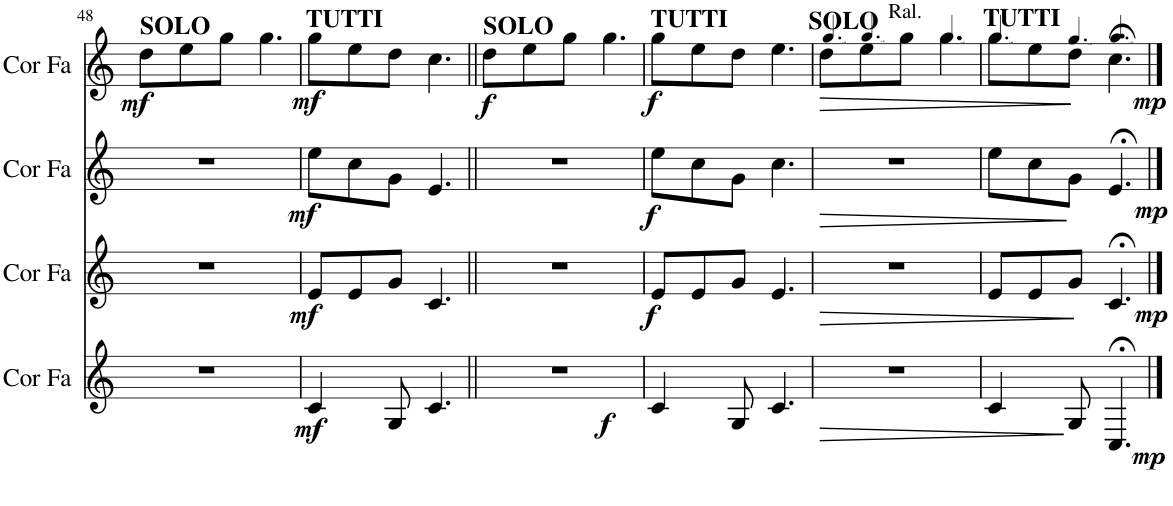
**kern	**dynam	**kern	**dynam	**kern	**dynam	**kern	**dynam
*part4	*part4	*part3	*part3	*part2	*part2	*part1	*part1
*staff4	*staff4	*staff3	*staff3	*staff2	*staff2	*staff1	*staff1
*I"Cor en Fa	*	*I"Cor en Fa	*	*I"Cor en Fa	*	*I"Cor en Fa	*
*I'Cor Fa	*	*I'Cor Fa	*	*I'Cor Fa	*	*	*
!!LO:PB:g=z
*clefG2	*	*clefG2	*	*clefG2	*	*clefG2	*
*Trd4c7	*	*Trd4c7	*	*Trd4c7	*	*Trd4c7	*
*k[]	*	*k[]	*	*k[]	*	*k[]	*
*M6/8	*	*M6/8	*	*M6/8	*	*M6/8	*
=48	=48	=48	=48	=48	=48	=48	=48
!	!	!	!	!	!	!LO:TX:a:B:t=SOLO	!
!	!	!	!	!	!	!	!LO:DY:b
2.r	.	2.r	.	2.r	.	8dd\L	mf
.	.	.	.	.	.	8ee\	.
.	.	.	.	.	.	8gg\J	.
.	.	.	.	.	.	4.gg\	.
=49	=49	=49	=49	=49	=49	=49	=49
!	!	!	!	!	!	!LO:TX:a:B:t=TUTTI	!
!	!LO:DY:b	!	!LO:DY:b	!	!LO:DY:b	!	!LO:DY:b
4c/	mf	8e/L	mf	8ee\L	mf	8gg\L	mf
.	.	8e/	.	8cc\	.	8ee\	.
8G/	.	8g/J	.	8g\J	.	8dd\J	.
4.c/	.	4.c/	.	4.e/	.	4.cc\	.
=50||	=50||	=50||	=50||	=50||	=50||	=50||	=50||
!	!	!	!	!	!	!LO:TX:a:B:t=SOLO	!
!	!LO:DY:b	!	!	!	!	!	!LO:DY:b
2.r	f	2.r	.	2.r	.	8dd\L	f
.	.	.	.	.	.	8ee\	.
.	.	.	.	.	.	8gg\J	.
.	.	.	.	.	.	4.gg\	.
=51	=51	=51	=51	=51	=51	=51	=51
!	!	!	!	!	!	!LO:TX:a:B:t=TUTTI	!
!	!	!	!LO:DY:b	!	!LO:DY:b	!	!LO:DY:b
4c/	.	8e/L	f	8ee\L	f	8gg\L	f
.	.	8e/	.	8cc\	.	8ee\	.
8G/	.	8g/J	.	8g\J	.	8dd\J	.
4.c/	.	4.e/	.	4.cc\	.	4.ee\	.
=52	=52	=52	=52	=52	=52	=52	=52
*	*	*	*	*	*	*MM75	*
!	!	!	!	!	!	!LO:TX:a:B:t=SOLO	!
!	!LO:HP:b	!	!LO:HP:b	!	!LO:HP:b	!	!LO:HP:b
2.r	>	2.r	>	2.r	>	8dd\L	>
*	*	*	*	*	*	*MM69	*
.	.	.	.	.	.	8ee\	.
.	.	.	.	.	.	8gg\J	.
*	*	*	*	*	*	*MM63	*
.	.	.	.	.	.	4.gg\	.
.	]	.	]	.	]	.	]
=53	=53	=53	=53	=53	=53	=53	=53
*	*	*	*	*	*	*MM60	*
!	!	!	!	!	!	!LO:TX:a:B:t=TUTTI	!
!	!	!	!	!	!	!LO:TX:a:t=Ral.	!
4c/	.	8e/L	.	8ee\L	.	8gg\L	.
.	.	8e/	.	8cc\	.	8ee\	.
*	*	*	*	*	*	*MM54	*
8G/	.	8g/J	.	8g\J	.	8dd\J	.
*	*	*	*	*	*	*MM30	*
!	!LO:DY:b	!	!LO:DY:b	!	!LO:DY:b	!	!LO:DY:b
4.C;</	mp	4.c;</	mp	4.e;</	mp	4.cc;<\	mp
==	==	==	==	==	==	==	==
*-	*-	*-	*-	*-	*-	*-	*-
